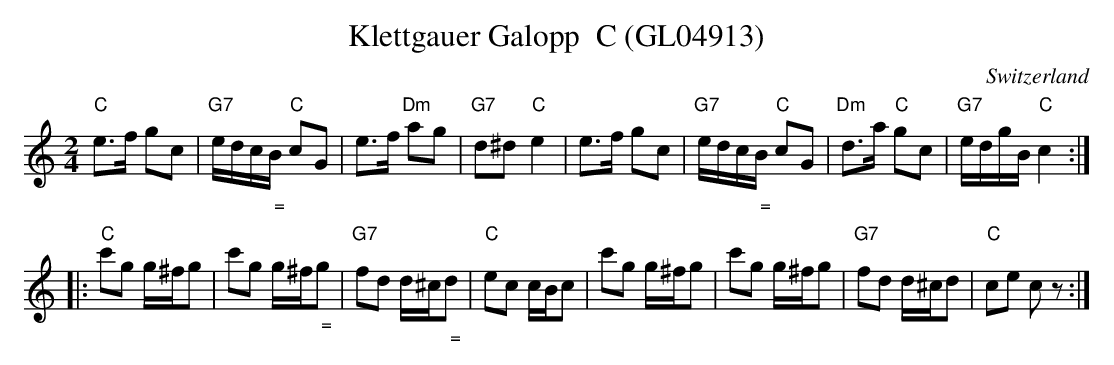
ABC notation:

X:1
T: Klettgauer Galopp  C (GL04913)
M:2/4
L:1/8
O:Switzerland
K:C major
"C"e>f gc | "G7"e/d/c/"_ ="B/ "C"cG | e>f "Dm"ag | "G7"d^d"C"e2 | e>f gc | "G7"e/d/c/"_ ="B/ "C"cG | "Dm"d>a "C"gc | "G7"e/d/g/B/"C"c2 ::
"C"c'g  g/^f/g | c'g g/^f/"_ ="g | "G7"fd d/^c/"_ ="d | "C"ec c/B/c | c'g  g/^f/g | c'g g/^f/g | "G7"fd d/^c/d | "C"ce cz :|
